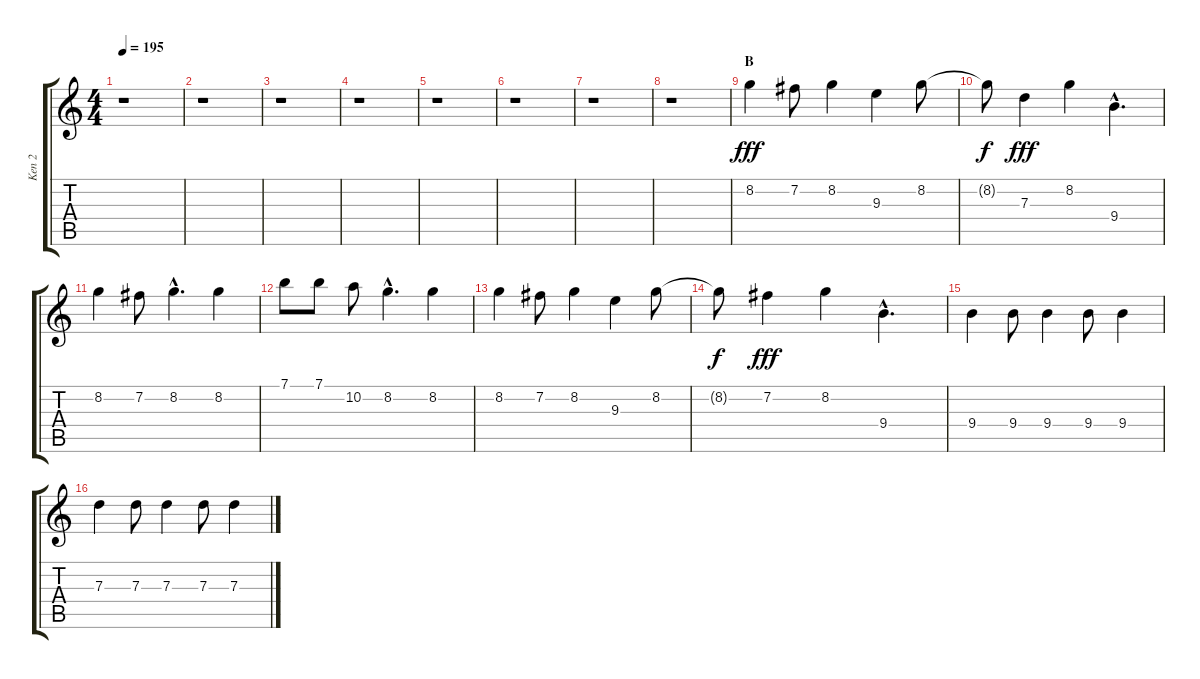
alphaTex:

\track ("Ken 2" "Ken 2") {instrument acousticguitarsteel}
\staff {score tabs}
\tuning (E4 B3 G3 D3 A2 E2) {hide}
\ts (4 4)
\tempo 195
\clef g2
\ks c
r.1{dy f} |
r.1 |
r.1 |
r.1 |
r.1 |
r.1 |
r.1 |
r.1 |
\section ("" "B")
8.2.4{dy fff} 7.2.8 8.2.4 9.3.4 8.2.8 |
8.2{t}.8{dy f} 7.3.4{dy fff} 8.2.4 9.4{hac}.4{d} |
8.2.4 7.2.8 8.2{hac}.4{d} 8.2.4 |
7.1.8 7.1.8 10.2.8 8.2{hac}.4{d} 8.2.4 |
8.2.4 7.2.8 8.2.4 9.3.4 8.2.8 |
8.2{t}.8{dy f} 7.2.4{dy fff} 8.2.4 9.4{hac}.4{d} |
9.4.4 9.4.8 9.4.4 9.4.8 9.4.4 |
7.3.4 7.3.8 7.3.4 7.3.8 7.3.4
